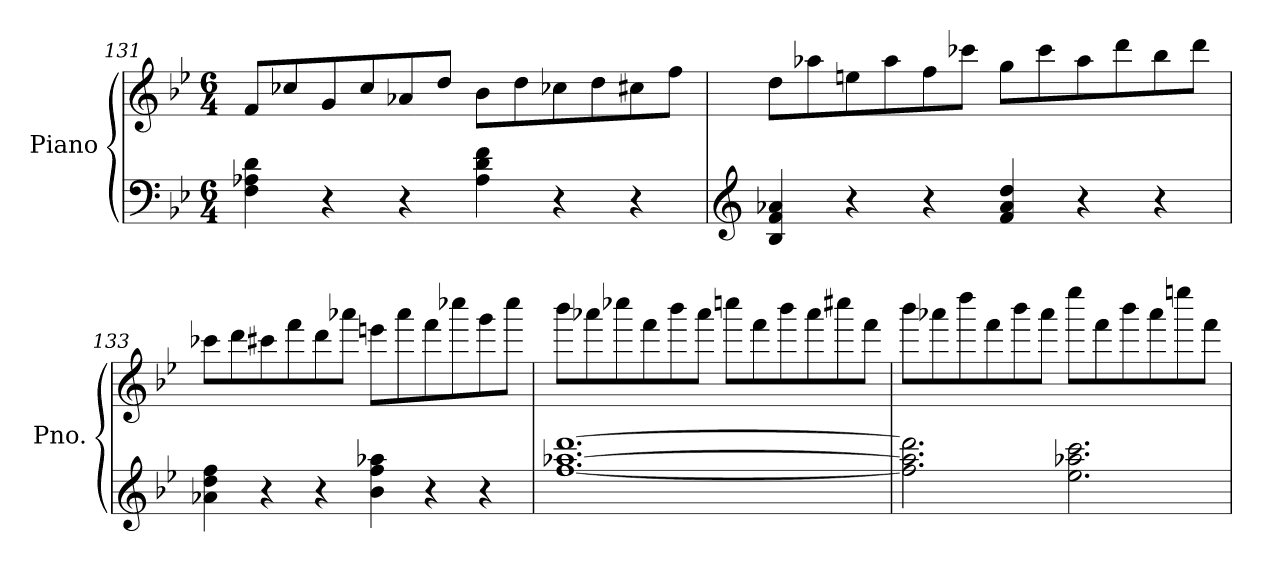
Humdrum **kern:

**kern	**kern
*part1	*part1
*staff2	*staff1
*I"Piano	*
*I'Pno.	*
!!LO:PB:g=z
*clefF4	*clefG2
*k[b-e-]	*k[b-e-]
*M6/4	*M6/4
=131	=131
4F\ 4A-X\ 4d\	8f/L
.	8cc-X/
4r	8g/
.	8cc-/
4r	8a-X/
.	8dd/J
4A-\ 4d\ 4f\	8b-\L
.	8dd\
4r	8cc-X\
.	8dd\
4r	8cc#X\
.	8ff\J
=132	=132
*clefG2	*
4B-/ 4f/ 4a-X/	8dd\L
.	8aa-X\
4r	8een\
.	8aa-\
4r	8ff\
.	8ccc-X\J
4f/ 4a-/ 4dd/	8gg\L
.	8ccc-\
4r	8aa-\
.	8ddd\
4r	8bb-\
.	8ddd\J
=133	=133
4a-X\ 4dd\ 4ff\	8ccc-X\L
.	8ddd\
4r	8ccc#X\
.	8fff\
4r	8ddd\
.	8aaa-X\J
4b-\ 4ff\ 4aa-X\	8eeen\L
.	8aaa-\
4r	8fff\
.	8cccc-X\
4r	8ggg\
.	8cccc-\J
!!LO:PB:g=z
=134	=134
[1.ff [1.aa-X [1.ddd	8bbb-\L
.	8aaa-X\
.	8cccc-X\
.	8fff\
.	8bbb-\
.	8aaa-\J
.	8ccccn\L
.	8fff\
.	8bbb-\
.	8aaa-\
.	8cccc#X\
.	8fff\J
=135	=135
2.ff\] 2.aa-\] 2.ddd\]	8bbb-\L
.	8aaa-X\
.	8dddd\
.	8fff\
.	8bbb-\
.	8aaa-\J
2.ee-\ 2.aa-X\ 2.ccc\	8eeee-\L
.	8fff\
.	8bbb-\
.	8aaa-\
.	8eeeen\
.	8fff\J
=	=
*-	*-
